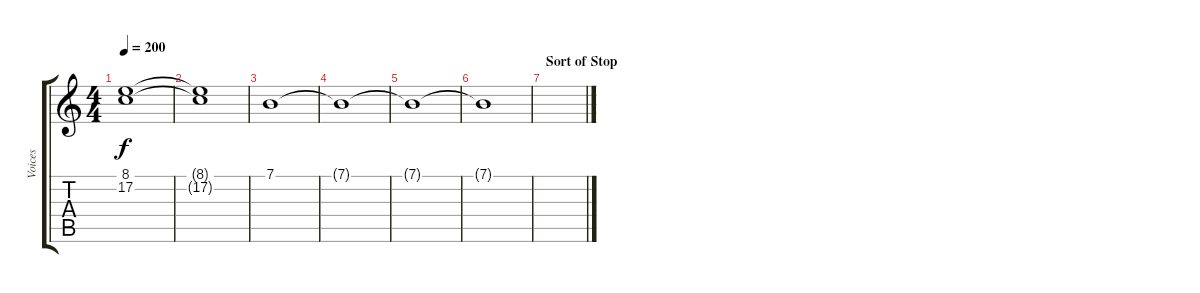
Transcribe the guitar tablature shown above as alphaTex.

\track ("Voices" "Voices") {instrument fx7echoes}
\staff {score tabs}
\tuning (E4 B3 G3 D3 A2 E2) {hide}
\ts (4 4)
\tempo 200
\clef g2
\ks c
(8.1{t} 17.2{t}).1{dy f} |
(8.1{t} 17.2{t}).1 |
7.1.1 |
7.1{t}.1 |
7.1{t}.1 |
7.1{t}.1 |
\section ("" "Sort of Stop")
